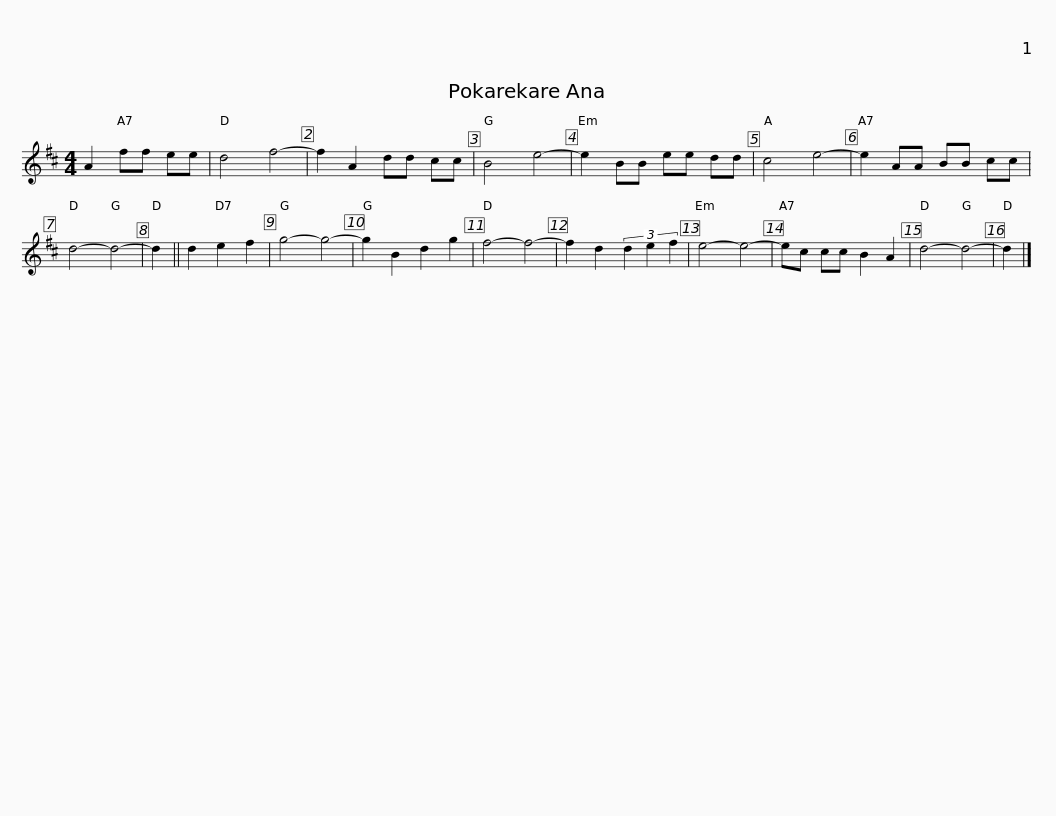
X:1
L:1/8
M:4/4
I:linebreak $
K:D
V:1 treble
V:1
 A2 ff ee | d4 f4- | f2 A2 dd cc | B4 e4- | e2 BB ee dd | %5
 c4 e4- | e2 AA BB cc | d4- d4- | d2 || d2 e2 f2 |$ %10
 g4- g4- | g2 B2 d2 g2 | f4- f4- | f2 d2 (3d2 e2 f2 | e4- e4- | %15
 ec cc B2 A2 | d4- d4- | d2 |] %18
